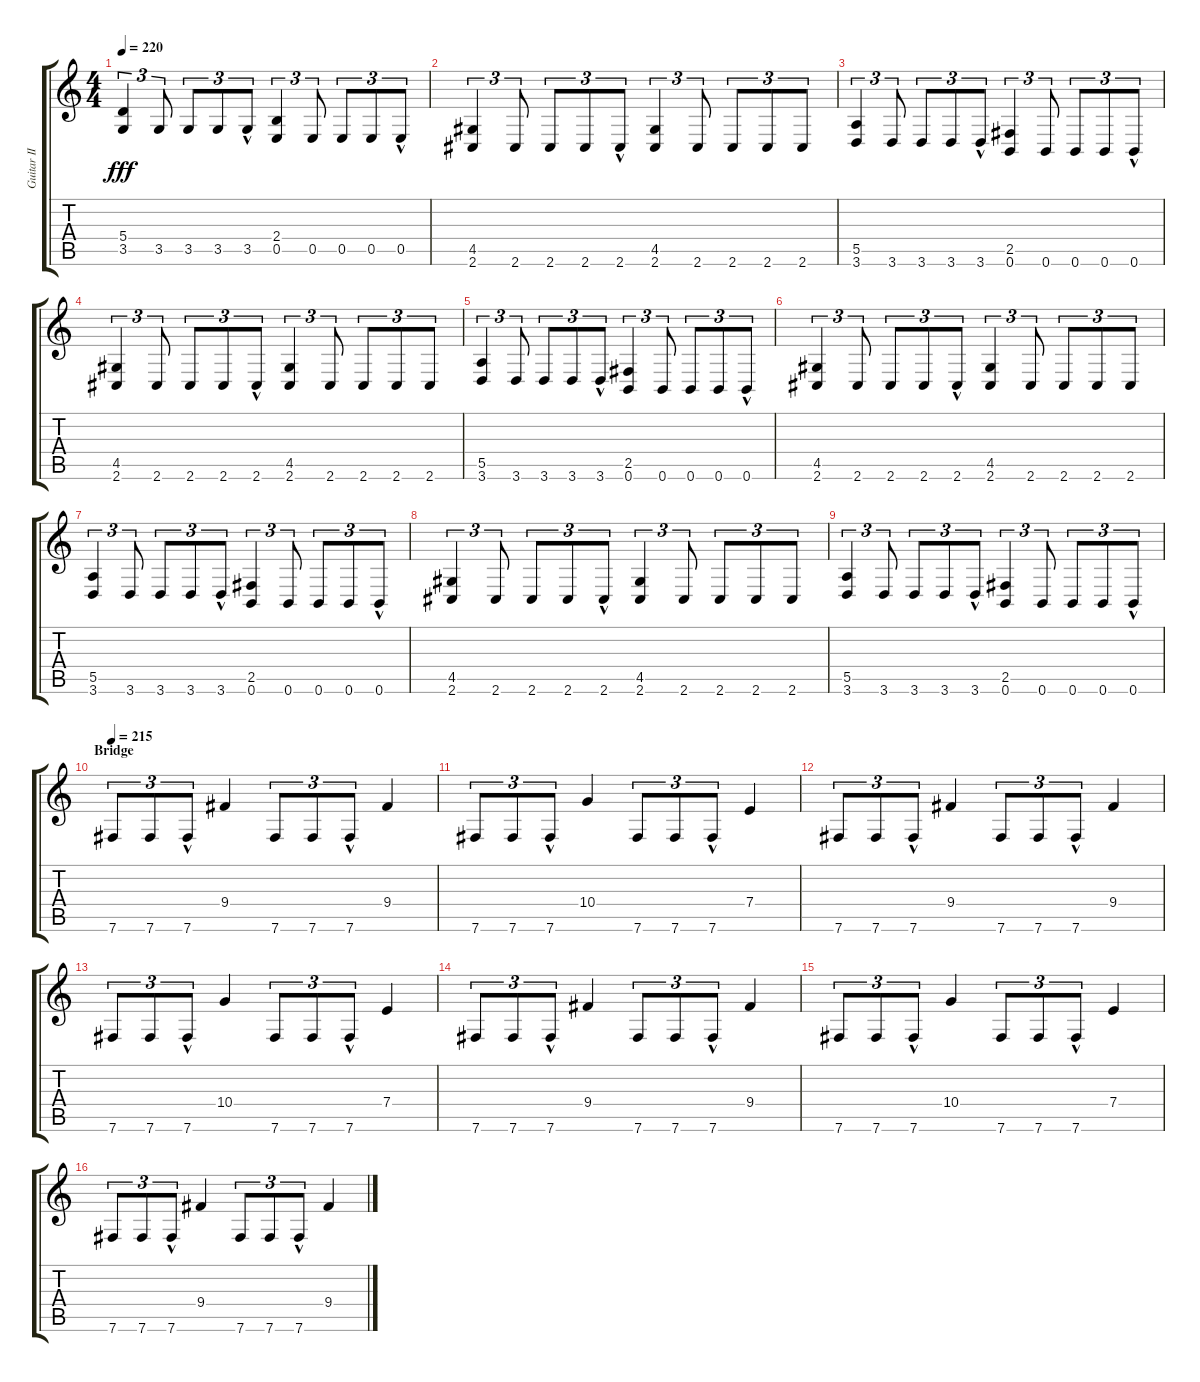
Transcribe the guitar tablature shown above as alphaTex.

\track ("Guitar II" "Guitar II") {instrument distortionguitar}
\staff {score tabs}
\tuning (B3 Gb3 D3 A2 E2 B1) {hide}
\ts (4 4)
\tempo 220
\clef g2
\ks c
(5.4 3.5).4{tu (3 2) dy fff} 3.5.8{tu (3 2)} 3.5.8{tu (3 2)} 3.5.8{tu (3 2)} 3.5{hac}.8{tu (3 2)} (2.4 0.5).4{tu (3 2)} 0.5.8{tu (3 2)} 0.5.8{tu (3 2)} 0.5.8{tu (3 2)} 0.5{hac}.8{tu (3 2)} |
(4.5 2.6).4{tu (3 2)} 2.6.8{tu (3 2)} 2.6.8{tu (3 2)} 2.6.8{tu (3 2)} 2.6{hac}.8{tu (3 2)} (4.5 2.6).4{tu (3 2)} 2.6.8{tu (3 2)} 2.6.8{tu (3 2)} 2.6.8{tu (3 2)} 2.6.8{tu (3 2)} |
(5.5 3.6).4{tu (3 2)} 3.6.8{tu (3 2)} 3.6.8{tu (3 2)} 3.6.8{tu (3 2)} 3.6{hac}.8{tu (3 2)} (2.5 0.6).4{tu (3 2)} 0.6.8{tu (3 2)} 0.6.8{tu (3 2)} 0.6.8{tu (3 2)} 0.6{hac}.8{tu (3 2)} |
(4.5 2.6).4{tu (3 2)} 2.6.8{tu (3 2)} 2.6.8{tu (3 2)} 2.6.8{tu (3 2)} 2.6{hac}.8{tu (3 2)} (4.5 2.6).4{tu (3 2)} 2.6.8{tu (3 2)} 2.6.8{tu (3 2)} 2.6.8{tu (3 2)} 2.6.8{tu (3 2)} |
(5.5 3.6).4{tu (3 2)} 3.6.8{tu (3 2)} 3.6.8{tu (3 2)} 3.6.8{tu (3 2)} 3.6{hac}.8{tu (3 2)} (2.5 0.6).4{tu (3 2)} 0.6.8{tu (3 2)} 0.6.8{tu (3 2)} 0.6.8{tu (3 2)} 0.6{hac}.8{tu (3 2)} |
(4.5 2.6).4{tu (3 2)} 2.6.8{tu (3 2)} 2.6.8{tu (3 2)} 2.6.8{tu (3 2)} 2.6{hac}.8{tu (3 2)} (4.5 2.6).4{tu (3 2)} 2.6.8{tu (3 2)} 2.6.8{tu (3 2)} 2.6.8{tu (3 2)} 2.6.8{tu (3 2)} |
(5.5 3.6).4{tu (3 2)} 3.6.8{tu (3 2)} 3.6.8{tu (3 2)} 3.6.8{tu (3 2)} 3.6{hac}.8{tu (3 2)} (2.5 0.6).4{tu (3 2)} 0.6.8{tu (3 2)} 0.6.8{tu (3 2)} 0.6.8{tu (3 2)} 0.6{hac}.8{tu (3 2)} |
(4.5 2.6).4{tu (3 2)} 2.6.8{tu (3 2)} 2.6.8{tu (3 2)} 2.6.8{tu (3 2)} 2.6{hac}.8{tu (3 2)} (4.5 2.6).4{tu (3 2)} 2.6.8{tu (3 2)} 2.6.8{tu (3 2)} 2.6.8{tu (3 2)} 2.6.8{tu (3 2)} |
(5.5 3.6).4{tu (3 2)} 3.6.8{tu (3 2)} 3.6.8{tu (3 2)} 3.6.8{tu (3 2)} 3.6{hac}.8{tu (3 2)} (2.5 0.6).4{tu (3 2)} 0.6.8{tu (3 2)} 0.6.8{tu (3 2)} 0.6.8{tu (3 2)} 0.6{hac}.8{tu (3 2)} |
\section ("" "Bridge")
\tempo 215
7.6.8{tu (3 2) volume 13} 7.6.8{tu (3 2)} 7.6{hac}.8{tu (3 2)} 9.4.4 7.6.8{tu (3 2)} 7.6.8{tu (3 2)} 7.6{hac}.8{tu (3 2)} 9.4.4 |
7.6.8{tu (3 2)} 7.6.8{tu (3 2)} 7.6{hac}.8{tu (3 2)} 10.4.4 7.6.8{tu (3 2)} 7.6.8{tu (3 2)} 7.6{hac}.8{tu (3 2)} 7.4.4 |
7.6.8{tu (3 2)} 7.6.8{tu (3 2)} 7.6{hac}.8{tu (3 2)} 9.4.4 7.6.8{tu (3 2)} 7.6.8{tu (3 2)} 7.6{hac}.8{tu (3 2)} 9.4.4 |
7.6.8{tu (3 2)} 7.6.8{tu (3 2)} 7.6{hac}.8{tu (3 2)} 10.4.4 7.6.8{tu (3 2)} 7.6.8{tu (3 2)} 7.6{hac}.8{tu (3 2)} 7.4.4 |
7.6.8{tu (3 2)} 7.6.8{tu (3 2)} 7.6{hac}.8{tu (3 2)} 9.4.4 7.6.8{tu (3 2)} 7.6.8{tu (3 2)} 7.6{hac}.8{tu (3 2)} 9.4.4 |
7.6.8{tu (3 2)} 7.6.8{tu (3 2)} 7.6{hac}.8{tu (3 2)} 10.4.4 7.6.8{tu (3 2)} 7.6.8{tu (3 2)} 7.6{hac}.8{tu (3 2)} 7.4.4 |
7.6.8{tu (3 2)} 7.6.8{tu (3 2)} 7.6{hac}.8{tu (3 2)} 9.4.4 7.6.8{tu (3 2)} 7.6.8{tu (3 2)} 7.6{hac}.8{tu (3 2)} 9.4.4
